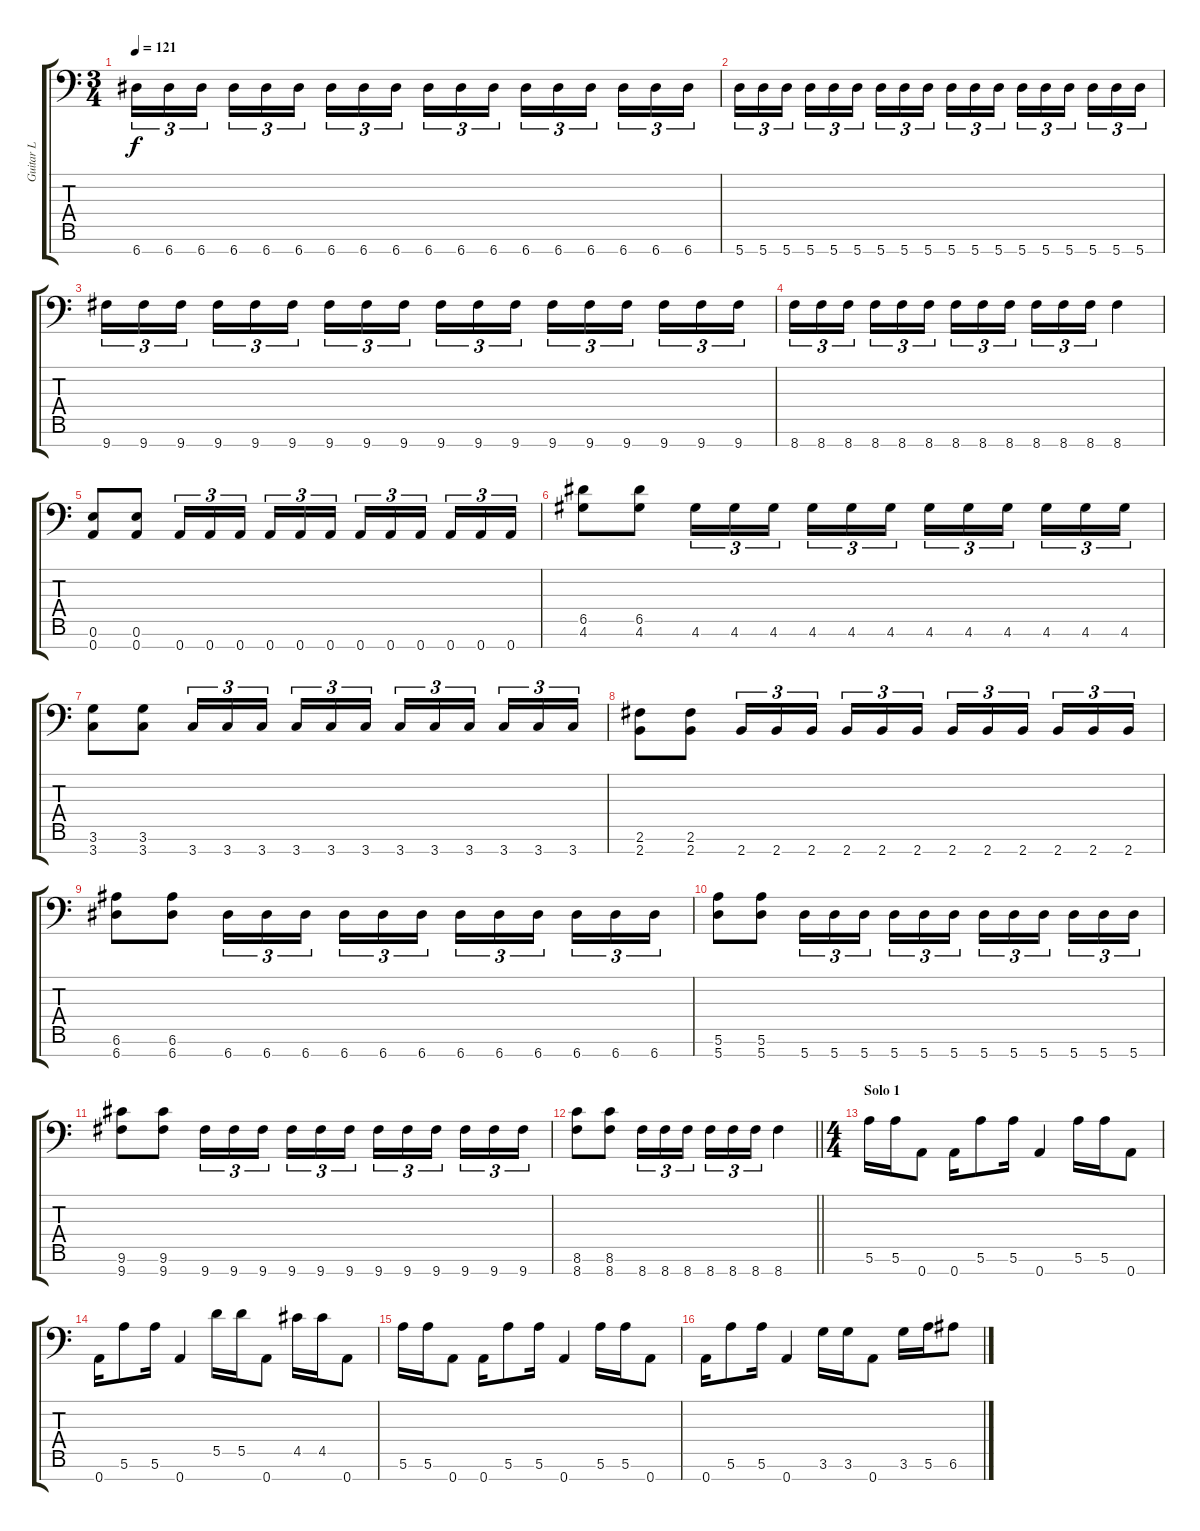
\track ("Guitar L" "Guitar L") {instrument distortionguitar}
\staff {score tabs}
\tuning (E4 B3 G3 D3 A2 E2 A1) {hide}
\ts (3 4)
\tempo 121
\clef f4
\ks c
6.7.16{tu (3 2) dy f} 6.7.16{tu (3 2)} 6.7.16{tu (3 2) beam splitsecondary} 6.7.16{tu (3 2)} 6.7.16{tu (3 2)} 6.7.16{tu (3 2)} 6.7.16{tu (3 2)} 6.7.16{tu (3 2)} 6.7.16{tu (3 2) beam splitsecondary} 6.7.16{tu (3 2)} 6.7.16{tu (3 2)} 6.7.16{tu (3 2)} 6.7.16{tu (3 2)} 6.7.16{tu (3 2)} 6.7.16{tu (3 2) beam splitsecondary} 6.7.16{tu (3 2)} 6.7.16{tu (3 2)} 6.7.16{tu (3 2)} |
5.7.16{tu (3 2)} 5.7.16{tu (3 2)} 5.7.16{tu (3 2) beam splitsecondary} 5.7.16{tu (3 2)} 5.7.16{tu (3 2)} 5.7.16{tu (3 2)} 5.7.16{tu (3 2)} 5.7.16{tu (3 2)} 5.7.16{tu (3 2) beam splitsecondary} 5.7.16{tu (3 2)} 5.7.16{tu (3 2)} 5.7.16{tu (3 2)} 5.7.16{tu (3 2)} 5.7.16{tu (3 2)} 5.7.16{tu (3 2) beam splitsecondary} 5.7.16{tu (3 2)} 5.7.16{tu (3 2)} 5.7.16{tu (3 2)} |
9.7.16{tu (3 2)} 9.7.16{tu (3 2)} 9.7.16{tu (3 2) beam splitsecondary} 9.7.16{tu (3 2)} 9.7.16{tu (3 2)} 9.7.16{tu (3 2)} 9.7.16{tu (3 2)} 9.7.16{tu (3 2)} 9.7.16{tu (3 2) beam splitsecondary} 9.7.16{tu (3 2)} 9.7.16{tu (3 2)} 9.7.16{tu (3 2)} 9.7.16{tu (3 2)} 9.7.16{tu (3 2)} 9.7.16{tu (3 2) beam splitsecondary} 9.7.16{tu (3 2)} 9.7.16{tu (3 2)} 9.7.16{tu (3 2)} |
8.7.16{tu (3 2)} 8.7.16{tu (3 2)} 8.7.16{tu (3 2) beam splitsecondary} 8.7.16{tu (3 2)} 8.7.16{tu (3 2)} 8.7.16{tu (3 2)} 8.7.16{tu (3 2)} 8.7.16{tu (3 2)} 8.7.16{tu (3 2) beam splitsecondary} 8.7.16{tu (3 2)} 8.7.16{tu (3 2)} 8.7.16{tu (3 2)} 8.7.4 |
(0.6 0.7).8 (0.6 0.7).8 0.7.16{tu (3 2)} 0.7.16{tu (3 2)} 0.7.16{tu (3 2) beam splitsecondary} 0.7.16{tu (3 2)} 0.7.16{tu (3 2)} 0.7.16{tu (3 2)} 0.7.16{tu (3 2)} 0.7.16{tu (3 2)} 0.7.16{tu (3 2) beam splitsecondary} 0.7.16{tu (3 2)} 0.7.16{tu (3 2)} 0.7.16{tu (3 2)} |
(6.5 4.6).8 (6.5 4.6).8 4.6.16{tu (3 2)} 4.6.16{tu (3 2)} 4.6.16{tu (3 2) beam splitsecondary} 4.6.16{tu (3 2)} 4.6.16{tu (3 2)} 4.6.16{tu (3 2)} 4.6.16{tu (3 2)} 4.6.16{tu (3 2)} 4.6.16{tu (3 2) beam splitsecondary} 4.6.16{tu (3 2)} 4.6.16{tu (3 2)} 4.6.16{tu (3 2)} |
(3.6 3.7).8 (3.6 3.7).8 3.7.16{tu (3 2)} 3.7.16{tu (3 2)} 3.7.16{tu (3 2) beam splitsecondary} 3.7.16{tu (3 2)} 3.7.16{tu (3 2)} 3.7.16{tu (3 2)} 3.7.16{tu (3 2)} 3.7.16{tu (3 2)} 3.7.16{tu (3 2) beam splitsecondary} 3.7.16{tu (3 2)} 3.7.16{tu (3 2)} 3.7.16{tu (3 2)} |
(2.6 2.7).8 (2.6 2.7).8 2.7.16{tu (3 2)} 2.7.16{tu (3 2)} 2.7.16{tu (3 2) beam splitsecondary} 2.7.16{tu (3 2)} 2.7.16{tu (3 2)} 2.7.16{tu (3 2)} 2.7.16{tu (3 2)} 2.7.16{tu (3 2)} 2.7.16{tu (3 2) beam splitsecondary} 2.7.16{tu (3 2)} 2.7.16{tu (3 2)} 2.7.16{tu (3 2)} |
(6.6 6.7).8 (6.6 6.7).8 6.7.16{tu (3 2)} 6.7.16{tu (3 2)} 6.7.16{tu (3 2) beam splitsecondary} 6.7.16{tu (3 2)} 6.7.16{tu (3 2)} 6.7.16{tu (3 2)} 6.7.16{tu (3 2)} 6.7.16{tu (3 2)} 6.7.16{tu (3 2) beam splitsecondary} 6.7.16{tu (3 2)} 6.7.16{tu (3 2)} 6.7.16{tu (3 2)} |
(5.6 5.7).8 (5.6 5.7).8 5.7.16{tu (3 2)} 5.7.16{tu (3 2)} 5.7.16{tu (3 2) beam splitsecondary} 5.7.16{tu (3 2)} 5.7.16{tu (3 2)} 5.7.16{tu (3 2)} 5.7.16{tu (3 2)} 5.7.16{tu (3 2)} 5.7.16{tu (3 2) beam splitsecondary} 5.7.16{tu (3 2)} 5.7.16{tu (3 2)} 5.7.16{tu (3 2)} |
(9.6 9.7).8 (9.6 9.7).8 9.7.16{tu (3 2)} 9.7.16{tu (3 2)} 9.7.16{tu (3 2) beam splitsecondary} 9.7.16{tu (3 2)} 9.7.16{tu (3 2)} 9.7.16{tu (3 2)} 9.7.16{tu (3 2)} 9.7.16{tu (3 2)} 9.7.16{tu (3 2) beam splitsecondary} 9.7.16{tu (3 2)} 9.7.16{tu (3 2)} 9.7.16{tu (3 2)} |
\barLineRight lightlight
(8.6 8.7).8 (8.6 8.7).8 8.7.16{tu (3 2)} 8.7.16{tu (3 2)} 8.7.16{tu (3 2) beam splitsecondary} 8.7.16{tu (3 2)} 8.7.16{tu (3 2)} 8.7.16{tu (3 2)} 8.7.4 |
\ts (4 4)
\section ("" "Solo 1")
5.6.16 5.6.16 0.7.8 0.7.16 5.6.8 5.6.16 0.7.4 5.6.16 5.6.16 0.7.8 |
0.7.16 5.6.8 5.6.16 0.7.4 5.5.16 5.5.16 0.7.8 4.5.16 4.5.16 0.7.8 |
5.6.16 5.6.16 0.7.8 0.7.16 5.6.8 5.6.16 0.7.4 5.6.16 5.6.16 0.7.8 |
0.7.16 5.6.8 5.6.16 0.7.4 3.6.16 3.6.16 0.7.8 3.6.16 5.6.16 6.6.8
